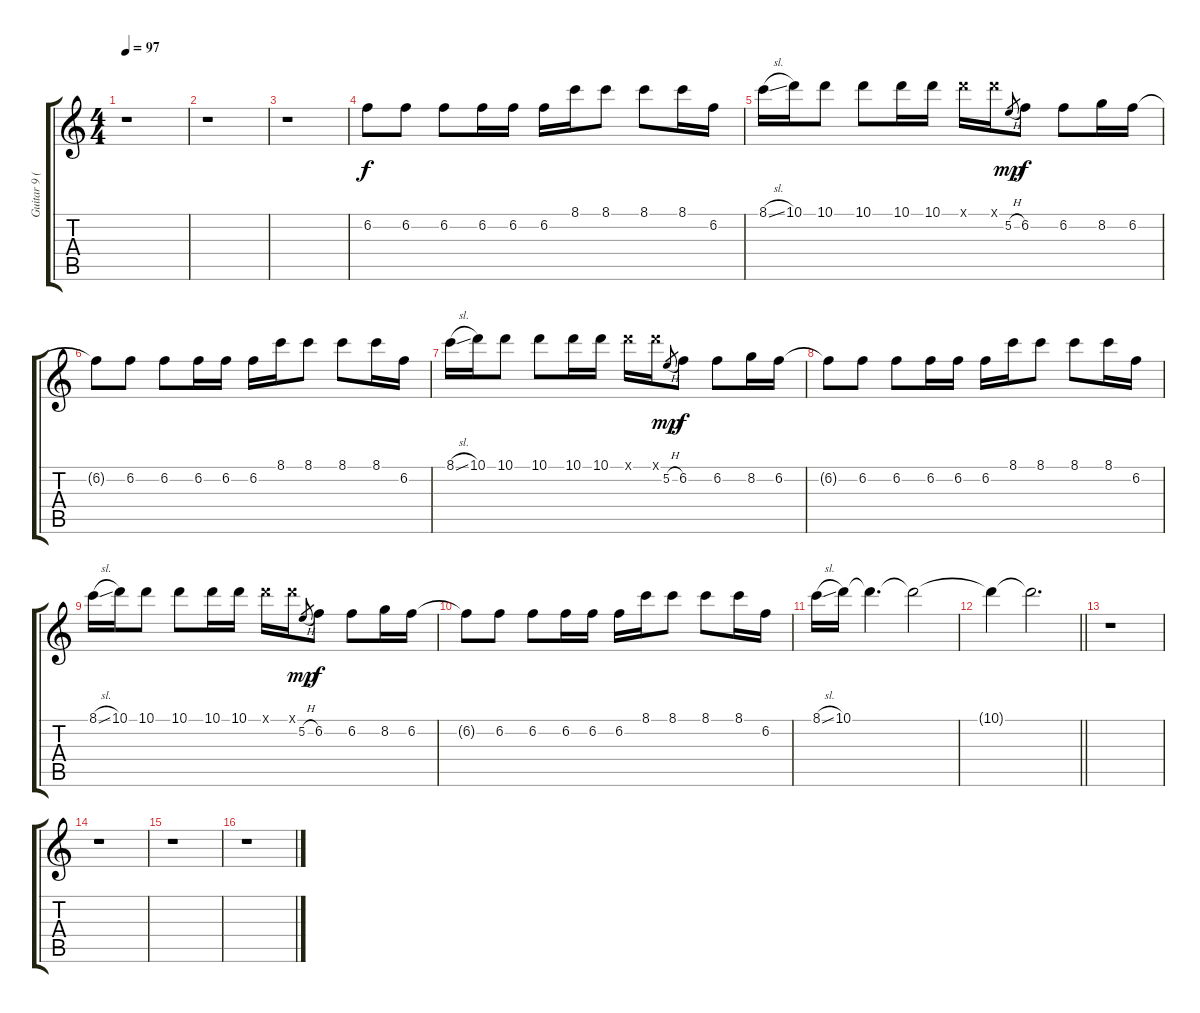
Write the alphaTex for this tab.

\track ("Guitar 9 (dist.)" "Guitar 9 (") {instrument distortionguitar}
\staff {score tabs}
\tuning (E4 B3 G3 D3 A2 E2) {hide}
\ts (4 4)
\tempo 97
\clef g2
\ks aminor
r.1{dy f} |
r.1 |
r.1 |
6.2.8 6.2.8 6.2.8 6.2.16 6.2.16 6.2.16 8.1.16 8.1.8 8.1.8 8.1.16 6.2.16 |
8.1{sl}.16 10.1.16 10.1.8 10.1.8 10.1.16 10.1.16 10.1{x}.16 10.1{x}.16 5.2{h}.8{gr dy mp} 6.2.8{dy f} 6.2.8 8.2.16 6.2.16 |
6.2{t}.8 6.2.8 6.2.8 6.2.16 6.2.16 6.2.16 8.1.16 8.1.8 8.1.8 8.1.16 6.2.16 |
8.1{sl}.16 10.1.16 10.1.8 10.1.8 10.1.16 10.1.16 10.1{x}.16 10.1{x}.16 5.2{h}.8{gr dy mp} 6.2.8{dy f} 6.2.8 8.2.16 6.2.16 |
6.2{t}.8 6.2.8 6.2.8 6.2.16 6.2.16 6.2.16 8.1.16 8.1.8 8.1.8 8.1.16 6.2.16 |
8.1{sl}.16 10.1.16 10.1.8 10.1.8 10.1.16 10.1.16 10.1{x}.16 10.1{x}.16 5.2{h}.8{gr dy mp} 6.2.8{dy f} 6.2.8 8.2.16 6.2.16 |
6.2{t}.8 6.2.8 6.2.8 6.2.16 6.2.16 6.2.16 8.1.16 8.1.8 8.1.8 8.1.16 6.2.16 |
8.1{sl}.16 10.1.16 10.1{t}.4{d} 10.1{t}.2 |
\barLineRight lightlight
10.1{t}.4 10.1{t}.2{d instrument distortionguitar} |
r.1 |
r.1 |
r.1 |
r.1
